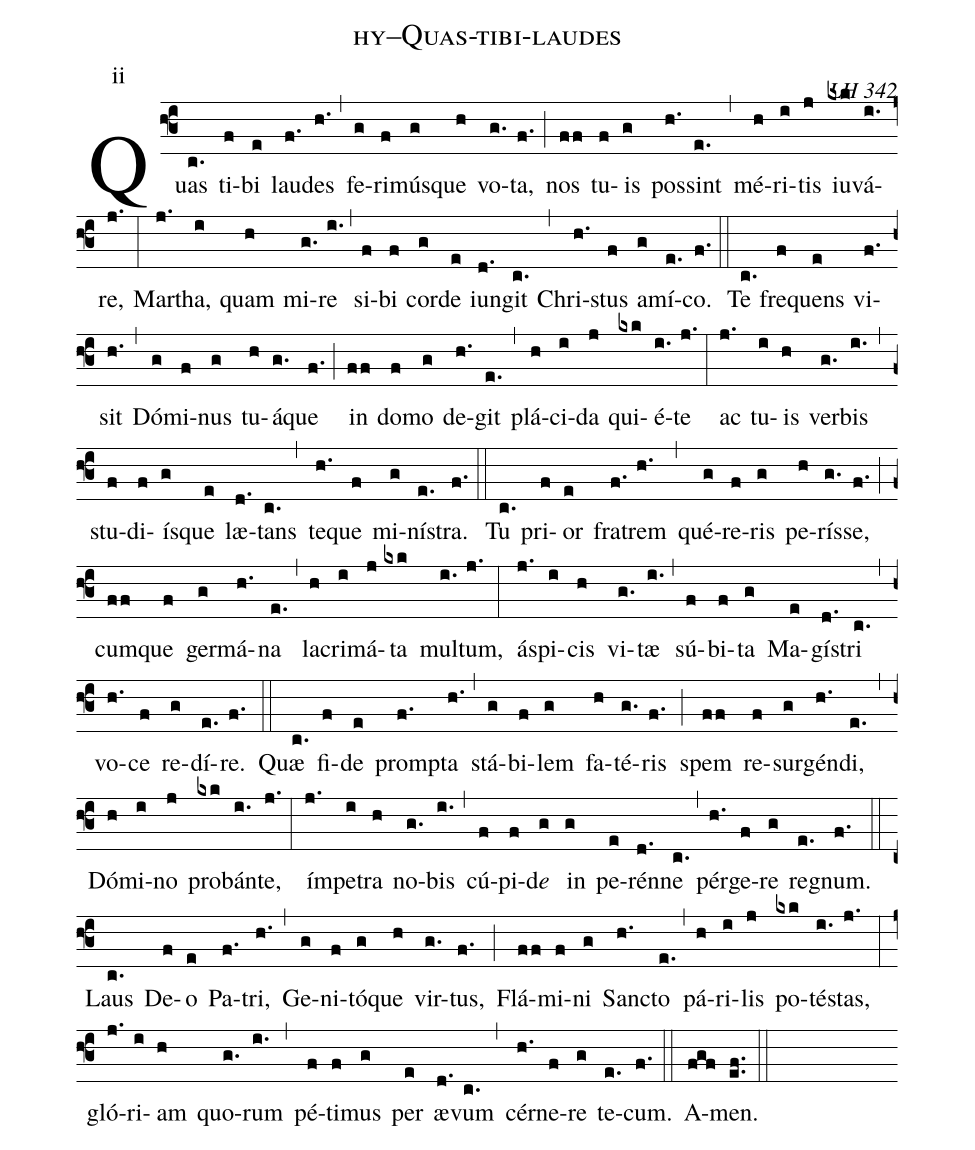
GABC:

name: hy--Quas-tibi-laudes;
commentary: LH 342;
annotation: ii;
%%
(f3)Quas(c.) ti(f)bi(e) lau(f.)des(h.) (,) fe(g)ri(f)mús(g)que(h) vo(g.)ta,(f.) (;)
nos(ff) tu(f)is(g) pos(h.)sint(e.) (,) mé(h)ri(i)tis(j) iu(kxk)vá(i.)re,(j.) (:)
Mar(j.)tha,(i) quam(h) mi(g.)re(i.) (,) si(f)bi(f) cor(g)de(e) iun(d.)git(c.) (,)
Chri(h.)stus(f) a(g)mí(e.)co.(f.) (::)
Te(c.) fre(f)quens(e) vi(f.)sit(h.) (,) Dó(g)mi(f)nus(g) tu(h)á(g.)que(f.) (;)
in(ff) do(f)mo(g) de(h.)git(e.) (,) plá(h)ci(i)da(j) qui(kxk)é(i.)te(j.) (:)
ac(j.) tu(i)is(h) ver(g.)bis(i.) (,) stu(f)di(f)ís(g)que(e) læ(d.)tans(c.) (,)
te(h.)que(f) mi(g)ní(e.)stra.(f.) (::)
Tu(c.) pri(f)or(e) fra(f.)trem(h.) (,) qué(g)re(f)ris(g) pe(h)rís(g.)se,(f.) (;)
cum(ff)que(f) ger(g)má(h.)na(e.) (,) la(h)cri(i)má(j)ta(kxk) mul(i.)tum,(j.) (:)
á(j.)spi(i)cis(h) vi(g.)tæ(i.) (,) sú(f)bi(f)ta(g) Ma(e)gí(d.)stri(c.) (,)
vo(h.)ce(f) re(g)dí(e.)re.(f.) (::)
Quæ(c.) fi(f)de(e) prom(f.)pta(h.) (,) stá(g)bi(f)lem(g) fa(h)té(g.)ris(f.) (;)
spem(ff) re(f)sur(g)gén(h.)di,(e.) (,) Dó(h)mi(i)no(j) pro(kxk)bán(i.)te,(j.) (:)
ím(j.)pe(i)tra(h) no(g.)bis(i.) (,) cú(f)pi(f)d<i>e</i>(g) in(g) pe(e)rén(d.)ne(c.) (,)
pér(h.)ge(f)re(g) re(e.)gnum.(f.) (::)
Laus(c.) De(f)o(e) Pa(f.)tri,(h.) (,) Ge(g)ni(f)tó(g)que(h) vir(g.)tus,(f.) (;)
Flá(ff)mi(f)ni(g) San(h.)cto(e.) (,) pá(h)ri(i)lis(j) po(kxk)té(i.)stas,(j.) (:)
gló(j.)ri(i)am(h) quo(g.)rum(i.) (,) pé(f)ti(f)mus(g) per(e) æ(d.)vum(c.) (,)
cér(h.)ne(f)re(g) te(e.)cum.(f.) (::)
A(fgf)men.(ef..) (::)
